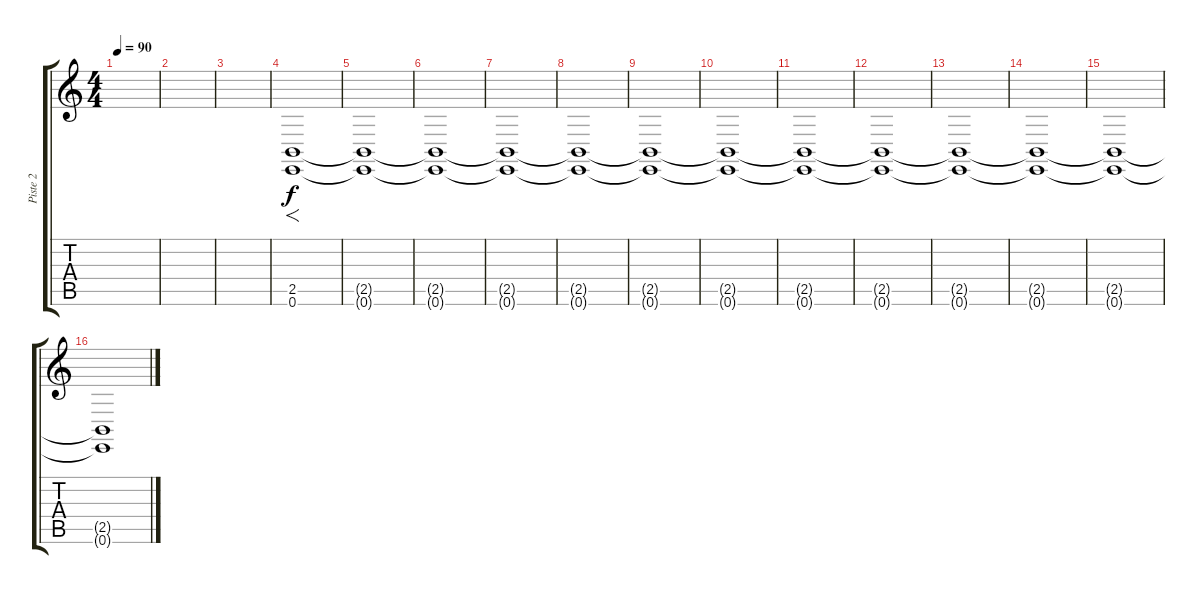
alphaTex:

\track ("Piste 2" "Piste 2") {instrument churchorgan}
\staff {score tabs}
\tuning (E4 B3 G3 D3 A2 E2) {hide}
\ts (4 4)
\tempo 90
\clef g2
\ks c
|
|
|
(2.5 0.6).1{f} |
(2.5{t} 0.6{t}).1 |
(2.5{t} 0.6{t}).1 |
(2.5{t} 0.6{t}).1 |
(2.5{t} 0.6{t}).1 |
(2.5{t} 0.6{t}).1 |
(2.5{t} 0.6{t}).1 |
(2.5{t} 0.6{t}).1 |
(2.5{t} 0.6{t}).1 |
(2.5{t} 0.6{t}).1 |
(2.5{t} 0.6{t}).1 |
(2.5{t} 0.6{t}).1 |
(2.5{t} 0.6{t}).1
